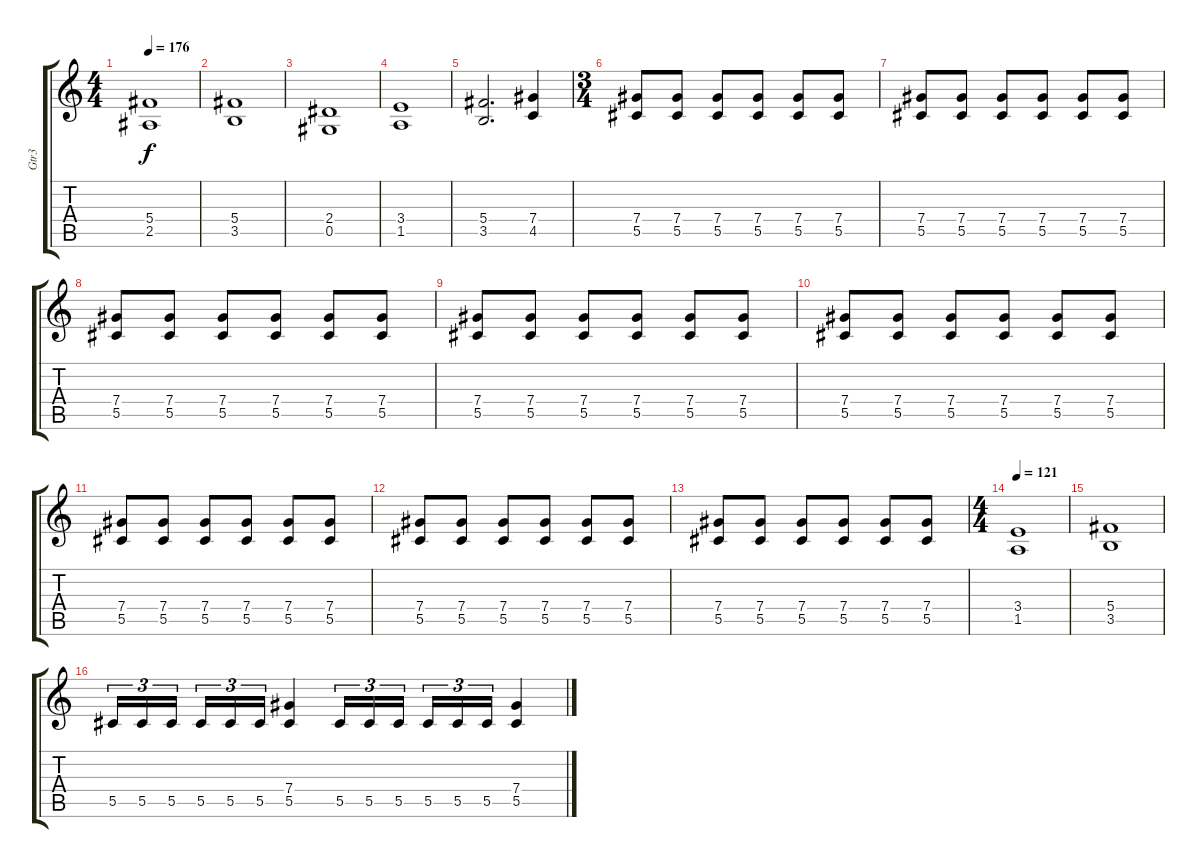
\track ("Gtr3" "Gtr3") {instrument overdrivenguitar}
\staff {score tabs}
\tuning (Eb4 Bb3 Gb3 Db3 Ab2 Eb2) {hide}
\ts (4 4)
\tempo 176
\clef g2
\ks c
(5.4 2.5).1{dy f} |
(5.4 3.5).1 |
(2.4 0.5).1 |
(3.4 1.5).1 |
(5.4 3.5).2{d} (7.4 4.5).4 |
\ts (3 4)
(7.4 5.5).8 (7.4 5.5).8 (7.4 5.5).8 (7.4 5.5).8 (7.4 5.5).8 (7.4 5.5).8 |
(7.4 5.5).8 (7.4 5.5).8 (7.4 5.5).8 (7.4 5.5).8 (7.4 5.5).8 (7.4 5.5).8 |
(7.4 5.5).8 (7.4 5.5).8 (7.4 5.5).8 (7.4 5.5).8 (7.4 5.5).8 (7.4 5.5).8 |
(7.4 5.5).8 (7.4 5.5).8 (7.4 5.5).8 (7.4 5.5).8 (7.4 5.5).8 (7.4 5.5).8 |
(7.4 5.5).8 (7.4 5.5).8 (7.4 5.5).8 (7.4 5.5).8 (7.4 5.5).8 (7.4 5.5).8 |
(7.4 5.5).8 (7.4 5.5).8 (7.4 5.5).8 (7.4 5.5).8 (7.4 5.5).8 (7.4 5.5).8 |
(7.4 5.5).8 (7.4 5.5).8 (7.4 5.5).8 (7.4 5.5).8 (7.4 5.5).8 (7.4 5.5).8 |
(7.4 5.5).8 (7.4 5.5).8 (7.4 5.5).8 (7.4 5.5).8 (7.4 5.5).8 (7.4 5.5).8 |
\ts (4 4)
\tempo 121
(3.4 1.5).1 |
(5.4 3.5).1 |
5.5.16{tu (3 2)} 5.5.16{tu (3 2)} 5.5.16{tu (3 2) beam splitsecondary} 5.5.16{tu (3 2)} 5.5.16{tu (3 2)} 5.5.16{tu (3 2)} (7.4 5.5).4 5.5.16{tu (3 2)} 5.5.16{tu (3 2)} 5.5.16{tu (3 2) beam splitsecondary} 5.5.16{tu (3 2)} 5.5.16{tu (3 2)} 5.5.16{tu (3 2)} (7.4 5.5).4
